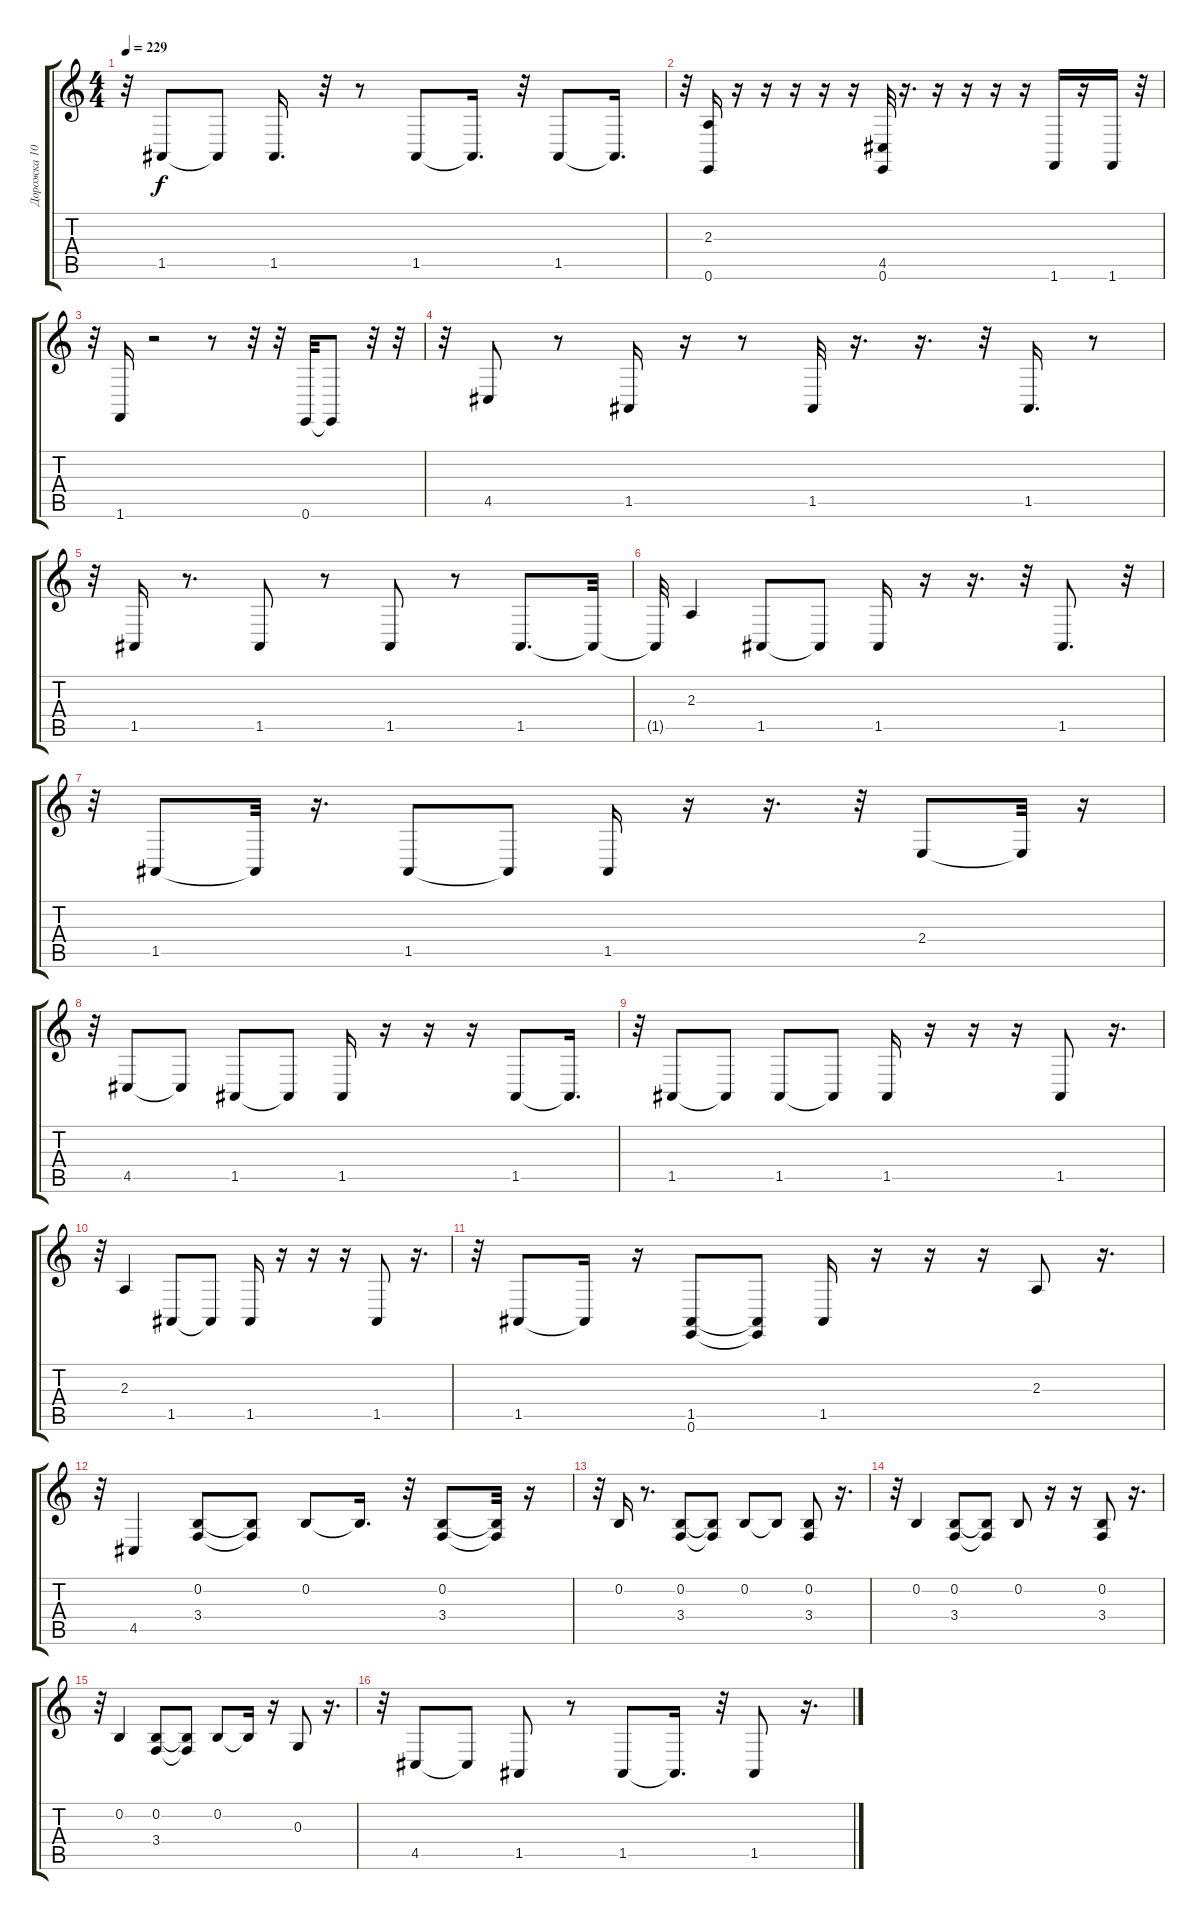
\track ("Дорожка 10" "Дорожка 10") {instrument drawbarorgan}
\staff {score tabs}
\tuning (E4 B3 G3 D3 A2 E2) {hide}
\ts (4 4)
\tempo 229
\clef g2
\ks c
r.32{dy f} 1.5.8 1.5{t}.8 1.5.16{d} r.32 r.8 1.5.8 1.5{t}.16{d} r.32 1.5.8 1.5{t}.16{d} |
r.32 (2.3 0.6).16 r.16 r.16 r.16 r.16 r.16 (4.5 0.6).32 r.16{d} r.16 r.16 r.16 r.16 1.6.16 r.16 1.6.16 r.32 |
r.32 1.6.16 r.2 r.8 r.32 r.32 0.6.32 0.6{t}.8 r.32 r.32 |
r.32 4.5.8 r.8 1.5.16 r.16 r.8 1.5.32 r.16{d} r.16{d} r.32 1.5.16{d} r.8 |
r.32 1.5.16 r.8{d} 1.5.8 r.8 1.5.8 r.8 1.5.8{d} 1.5{t}.32 |
1.5{t}.32 2.3.4 1.5.8 1.5{t}.8 1.5.16 r.16 r.16{d} r.32 1.5.8{d} r.32 |
r.32 1.5.8 1.5{t}.32 r.16{d} 1.5.8 1.5{t}.8 1.5.16 r.16 r.16{d} r.32 2.4.8 2.4{t}.32 r.16 |
r.32 4.5.8 4.5{t}.8 1.5.8 1.5{t}.8 1.5.16 r.16 r.16 r.16 1.5.8 1.5{t}.16{d} |
r.32 1.5.8 1.5{t}.8 1.5.8 1.5{t}.8 1.5.16 r.16 r.16 r.16 1.5.8 r.16{d} |
r.32 2.3.4 1.5.8 1.5{t}.8 1.5.16 r.16 r.16 r.16 1.5.8 r.16{d} |
r.32 1.5.8 1.5{t}.16 r.16 (1.5 0.6).8 (1.5{t} 0.6{t}).8 1.5.16 r.16 r.16 r.16 2.3.8 r.16{d} |
r.32 4.5.4 (0.2 3.4).8 (0.2{t} 3.4{t}).8 0.2.8 0.2{t}.16{d} r.32 (0.2 3.4).8 (0.2{t} 3.4{t}).32 r.16 |
r.32 0.2.16 r.8{d} (0.2 3.4).8 (0.2{t} 3.4{t}).8 0.2.8 0.2{t}.8 (0.2 3.4).8 r.16{d} |
r.32 0.2.4 (0.2 3.4).8 (0.2{t} 3.4{t}).8 0.2.8 r.16 r.16 (0.2 3.4).8 r.16{d} |
r.32 0.2.4 (0.2 3.4).8 (0.2{t} 3.4{t}).8 0.2.8 0.2{t}.16 r.16 0.3.8 r.16{d} |
r.32 4.5.8 4.5{t}.8 1.5.8 r.8 1.5.8 1.5{t}.16{d} r.32 1.5.8 r.16{d}
